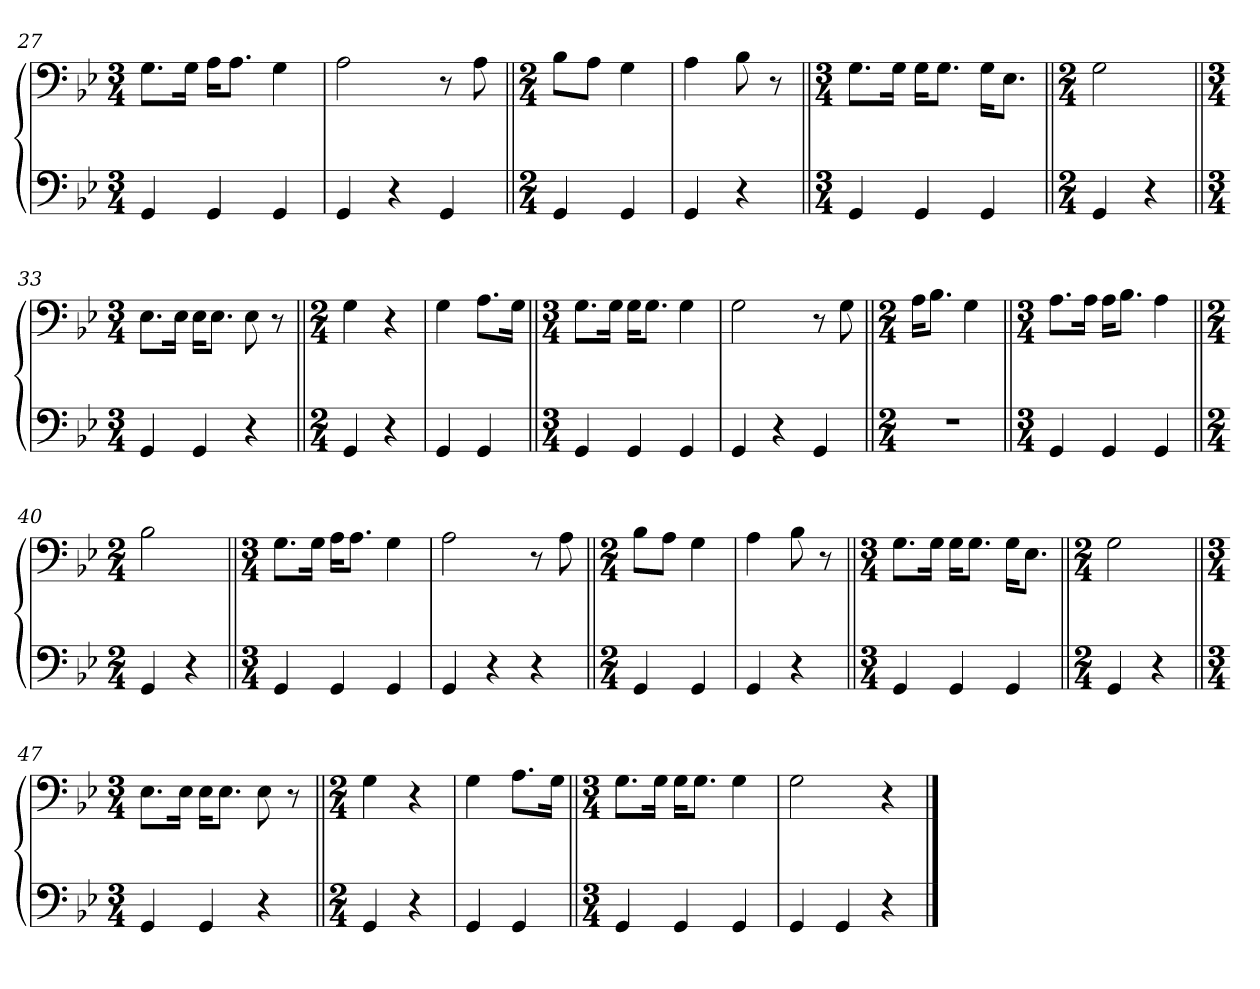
**kern	**kern
*part1	*part1
*staff2	*staff1
*clefF4	*clefF4
*k[b-e-]	*k[b-e-]
*M3/4	*M3/4
=27	=27
4GG/	8.G\L
.	16G\Jk
4GG/	16A\KL
.	8.A\J
4GG/	4G\
=28	=28
4GG/	2A\
4r	.
4GG/	8r
.	8A\
=29||	=29||
*M2/4	*M2/4
4GG/	8B-\L
.	8A\J
4GG/	4G\
=30	=30
4GG/	4A\
4r	8B-\
.	8r
=31||	=31||
*M3/4	*M3/4
4GG/	8.G\L
.	16G\Jk
4GG/	16G\KL
.	8.G\J
4GG/	16G\KL
.	8.E-\J
=32||	=32||
*M2/4	*M2/4
4GG/	2G\
4r	.
=33||	=33||
*M3/4	*M3/4
4GG/	8.E-\L
.	16E-\Jk
4GG/	16E-\KL
.	8.E-\J
4r	8E-\
.	8r
=34||	=34||
*M2/4	*M2/4
4GG/	4G\
4r	4r
=35	=35
4GG/	4G\
4GG/	8.A\L
.	16G\Jk
=36||	=36||
*M3/4	*M3/4
4GG/	8.G\L
.	16G\Jk
4GG/	16G\KL
.	8.G\J
4GG/	4G\
=37	=37
4GG/	2G\
4r	.
4GG/	8r
.	8G\
=38||	=38||
*M2/4	*M2/4
2r	16A\KL
.	8.B-\J
.	4G\
=39||	=39||
*M3/4	*M3/4
4GG/	8.A\L
.	16A\Jk
4GG/	16A\KL
.	8.B-\J
4GG/	4A\
=40||	=40||
*M2/4	*M2/4
4GG/	2B-\
4r	.
=41||	=41||
*M3/4	*M3/4
4GG/	8.G\L
.	16G\Jk
4GG/	16A\KL
.	8.A\J
4GG/	4G\
=42	=42
4GG/	2A\
4r	.
4r	8r
.	8A\
=43||	=43||
*M2/4	*M2/4
4GG/	8B-\L
.	8A\J
4GG/	4G\
=44	=44
4GG/	4A\
4r	8B-\
.	8r
=45||	=45||
*M3/4	*M3/4
4GG/	8.G\L
.	16G\Jk
4GG/	16G\KL
.	8.G\J
4GG/	16G\KL
.	8.E-\J
=46||	=46||
*M2/4	*M2/4
4GG/	2G\
4r	.
=47||	=47||
*M3/4	*M3/4
4GG/	8.E-\L
.	16E-\Jk
4GG/	16E-\KL
.	8.E-\J
4r	8E-\
.	8r
=48||	=48||
*M2/4	*M2/4
4GG/	4G\
4r	4r
=49	=49
4GG/	4G\
4GG/	8.A\L
.	16G\Jk
=50||	=50||
*M3/4	*M3/4
4GG/	8.G\L
.	16G\Jk
4GG/	16G\KL
.	8.G\J
4GG/	4G\
=51	=51
4GG/	2G\
4GG/	.
4r	4r
==	==
*-	*-
